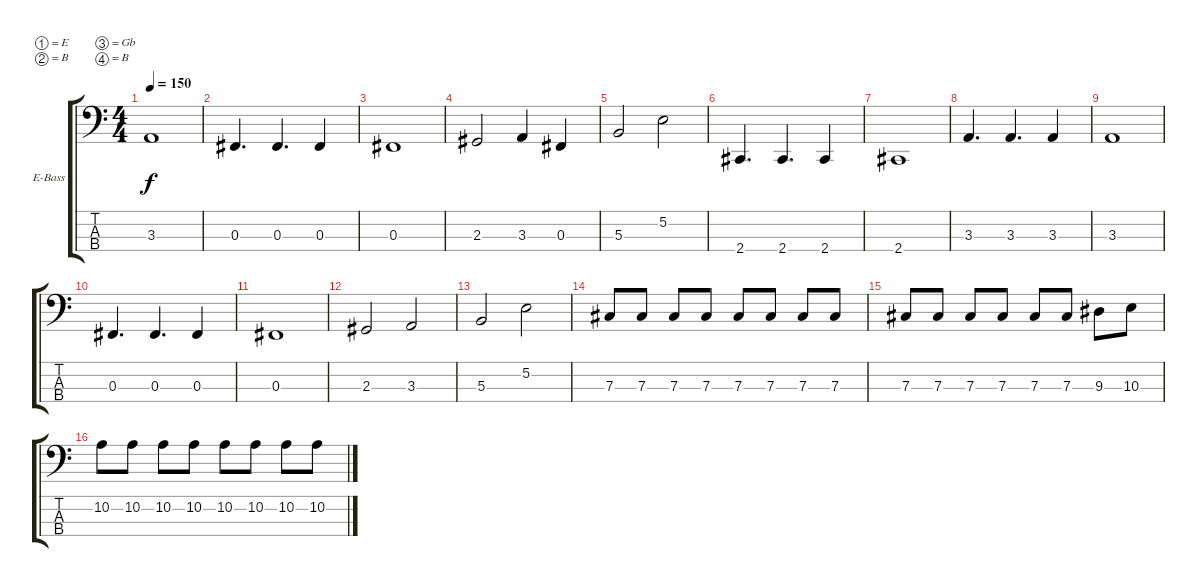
\bracketExtendMode groupsimilarinstruments
\firstSystemTrackNameOrientation horizontal
\otherSystemsTrackNameOrientation horizontal
\track ("Adam Duce" "E-Bass") {instrument electricbassfinger}
\staff {score tabs}
\tuning (E2 B1 Gb1 B0)
\ts (4 4)
\tempo 150
\clef f4
\ks c
3.3.1{dy f} |
0.3.4{d} 0.3.4{d} 0.3.4 |
0.3.1 |
2.3.2 3.3.4 0.3.4 |
5.3.2 5.2.2 |
2.4.4{d} 2.4.4{d} 2.4.4 |
2.4.1 |
3.3.4{d} 3.3.4{d} 3.3.4 |
3.3.1 |
0.3.4{d} 0.3.4{d} 0.3.4 |
0.3.1 |
2.3.2 3.3.2 |
5.3.2 5.2.2 |
7.3.8 7.3.8 7.3.8 7.3.8 7.3.8 7.3.8 7.3.8 7.3.8 |
7.3.8 7.3.8 7.3.8 7.3.8 7.3.8 7.3.8 9.3.8 10.3.8 |
10.2.8 10.2.8 10.2.8 10.2.8 10.2.8 10.2.8 10.2.8 10.2.8
